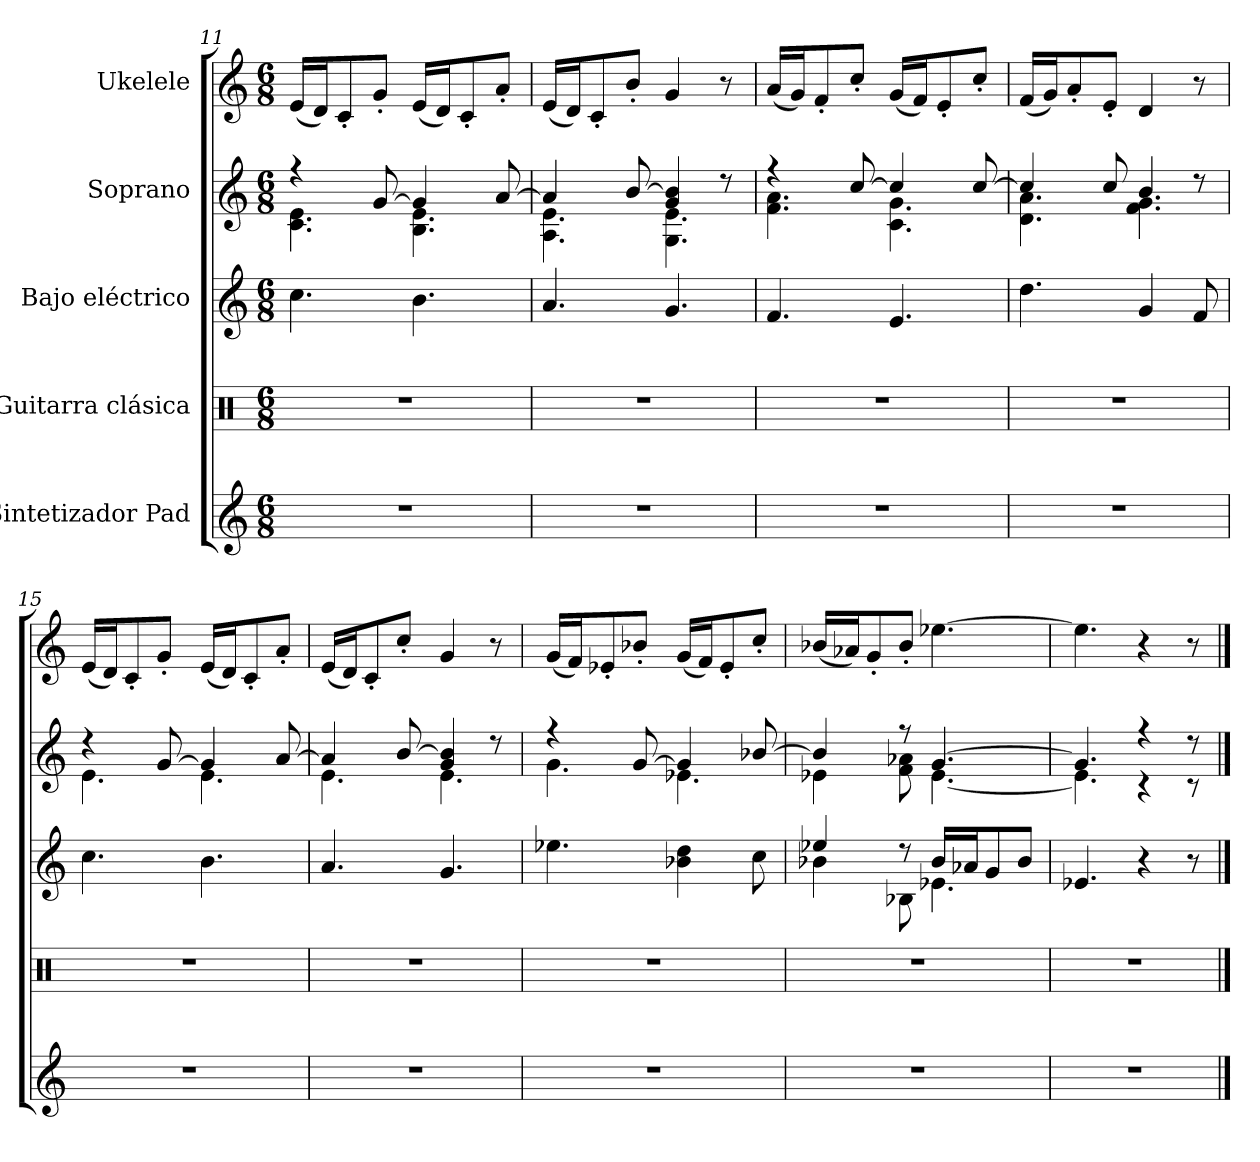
**kern	**kern	**kern	**kern	**kern
*part5	*part4	*part3	*part2	*part1
*staff5	*staff4	*staff3	*staff2	*staff1
*I"Sintetizador Pad	*I"Guitarra clásica	*I"Bajo eléctrico	*I"Soprano	*I"Ukelele
*clefG2	*clefX	*clefG2	*clefG2	*clefG2
*	*	*ITrd7c12	*	*
*k[]	*k[]	*k[]	*k[]	*k[]
*M6/8	*M6/8	*M6/8	*M6/8	*M6/8
=11	=11	=11	=11	=11
*	*	*	*^	*
2.r	2.r	4.c\	4r	4.c\ 4.e\	(<16e/LL
.	.	.	.	.	16d/J)
.	.	.	.	.	8c'/
.	.	.	[8g/	.	8g'/J
.	.	4.B\	4g/]	4.B\ 4.e\	(<16e/LL
.	.	.	.	.	16d/J)
.	.	.	.	.	8c'/
.	.	.	[8a/	.	8a'/J
=12	=12	=12	=12	=12	=12
2.r	2.r	4.A/	4a/]	4.A\ 4.e\	(<16e/LL
.	.	.	.	.	16d/J)
.	.	.	.	.	8c'/
.	.	.	[8b/	.	8b'/J
.	.	4.G/	4g/ 4b/]	4.G\ 4.e\	4g/
.	.	.	8r	.	8r
!!LO:LB:g=z
=13	=13	=13	=13	=13	=13
2.r	2.r	4.F/	4r	4.f\ 4.a\	(<16a/LL
.	.	.	.	.	16g/J)
.	.	.	.	.	8f'/
.	.	.	[8cc/	.	8cc'/J
.	.	4.E/	4cc/]	4.c\ 4.g\	(<16g/LL
.	.	.	.	.	16f/J)
.	.	.	.	.	8e'/
.	.	.	[8cc/	.	8cc'/J
=14	=14	=14	=14	=14	=14
2.r	2.r	4.d\	4cc/]	4.d\ 4.a\	(<16f/LL
.	.	.	.	.	16g/J)
.	.	.	.	.	8a'/
.	.	.	8cc/	.	8e'/J
.	.	4G/	4b/	4.f\ 4.g\	4d/
.	.	8F/	8r	.	8r
=15	=15	=15	=15	=15	=15
2.r	2.r	4.c\	4r	4.e\	(<16e/LL
.	.	.	.	.	16d/J)
.	.	.	.	.	8c'/
.	.	.	[8g/	.	8g'/J
.	.	4.B\	4g/]	4.e\	(<16e/LL
.	.	.	.	.	16d/J)
.	.	.	.	.	8c'/
.	.	.	[8a/	.	8a'/J
=16	=16	=16	=16	=16	=16
2.r	2.r	4.A/	4a/]	4.e\	(<16e/LL
.	.	.	.	.	16d/J)
.	.	.	.	.	8c'/
.	.	.	[8b/	.	8cc'/J
.	.	4.G/	4g/ 4b/]	4.e\	4g/
.	.	.	8r	.	8r
!!LO:PB:g=z
=17	=17	=17	=17	=17	=17
2.r	2.r	4.e-X\	4r	4.g\	(<16g/LL
.	.	.	.	.	16f/J)
.	.	.	.	.	8e-X'/
.	.	.	[8g/	.	8b-X'/J
.	.	4B-X\ 4d\	4g/]	4.e-X\	(<16g/LL
.	.	.	.	.	16f/J)
.	.	.	.	.	8e-'/
.	.	8c\	[8b-X/	.	8cc'/J
=18	=18	=18	=18	=18	=18
*	*	*^	*	*	*
2.r	2.r	4e-X/	4B-X\	4b-/]	4e-X\	(<16b-X/LL
.	.	.	.	.	.	16a-X/J)
.	.	.	.	.	.	8g'/
.	.	8r	8BB-X\	8r	8f\ 8a-X\	8b-'/J
.	.	16B-/LL	4.E-X\	[4.g/	[4.e-\	[4.ee-X\
.	.	16A-X/J	.	.	.	.
.	.	8G/	.	.	.	.
.	.	8B-/J	.	.	.	.
*	*	*v	*v	*	*	*
=19	=19	=19	=19	=19	=19
2.r	2.r	4.E-X/	4.g/]	4.e-\]	4.ee-\]
.	.	4r	4r	4r	4r
.	.	8r	8r	8r	8r
*	*	*	*v	*v	*
==	==	==	==	==
*-	*-	*-	*-	*-
